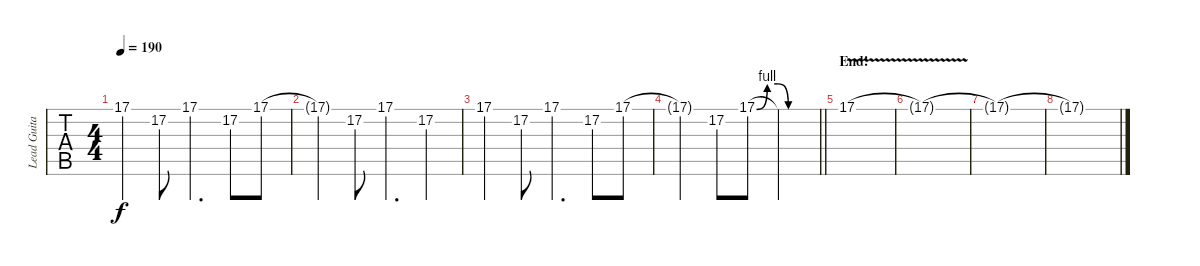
\track ("Lead Guitar" "Lead Guita") {instrument distortionguitar}
\staff {tabs}
\tuning (D4 A3 F3 C3 G2 C2) {hide}
\ts (4 4)
\tempo 190
\clef g2
\ks c
17.1.4{dy f} 17.2.8 17.1.4{d} 17.2.8 17.1.8 |
17.1{t}.4 17.2.8 17.1.4{d} 17.2.4 |
17.1.4 17.2.8 17.1.4{d} 17.2.8 17.1.8 |
\barLineRight lightlight
17.1{t}.4 17.2.8 17.1{be (custom 0 0 10 4 20 4 30 0 60 0)}.8 17.1{t}.2 |
\section ("" "End!")
17.1{v}.1 |
17.1{t}.1 |
17.1{t}.1 |
17.1{t}.1
